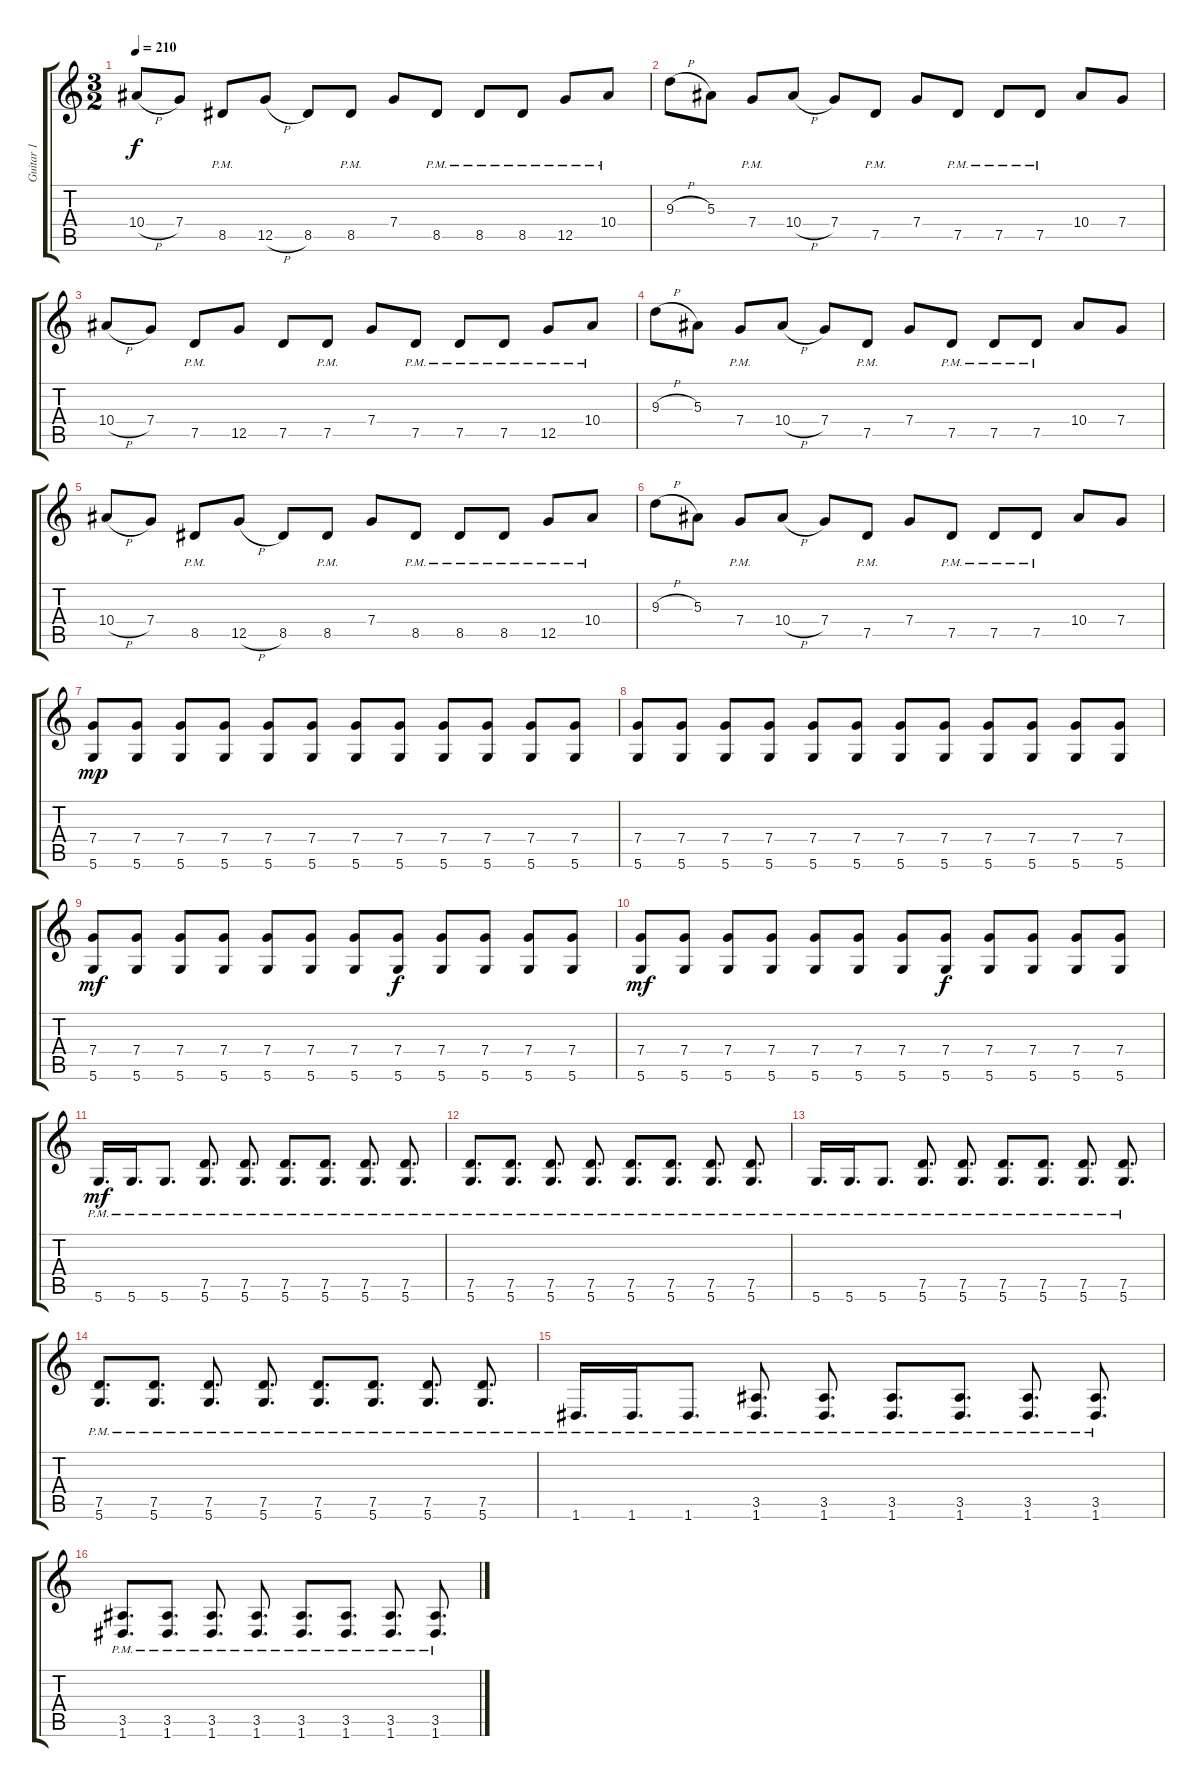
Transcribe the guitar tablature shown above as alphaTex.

\track ("Guitar 1 " "Guitar 1 ") {instrument distortionguitar}
\staff {score tabs}
\tuning (D4 A3 F3 C3 G2 D2) {hide}
\ts (3 2)
\tempo 210
\clef g2
\ks c
10.4{h}.8{dy f} 7.4.8 8.5{pm}.8 12.5{h}.8 8.5.8 8.5{pm}.8 7.4.8 8.5{pm}.8 8.5{pm}.8 8.5{pm}.8 12.5{pm}.8 10.4{pm}.8 |
9.3{h}.8 5.3.8 7.4{pm}.8 10.4{h}.8 7.4.8 7.5{pm}.8 7.4.8 7.5{pm}.8 7.5{pm}.8 7.5{pm}.8 10.4.8 7.4.8 |
10.4{h}.8 7.4.8 7.5{pm}.8 12.5.8 7.5.8 7.5{pm}.8 7.4.8 7.5{pm}.8 7.5{pm}.8 7.5{pm}.8 12.5{pm}.8 10.4{pm}.8 |
9.3{h}.8 5.3.8 7.4{pm}.8 10.4{h}.8 7.4.8 7.5{pm}.8 7.4.8 7.5{pm}.8 7.5{pm}.8 7.5{pm}.8 10.4.8 7.4.8 |
10.4{h}.8 7.4.8 8.5{pm}.8 12.5{h}.8 8.5.8 8.5{pm}.8 7.4.8 8.5{pm}.8 8.5{pm}.8 8.5{pm}.8 12.5{pm}.8 10.4{pm}.8 |
9.3{h}.8 5.3.8 7.4{pm}.8 10.4{h}.8 7.4.8 7.5{pm}.8 7.4.8 7.5{pm}.8 7.5{pm}.8 7.5{pm}.8 10.4.8 7.4.8 |
(7.4 5.6).8{dy mp} (7.4 5.6).8 (7.4 5.6).8 (7.4 5.6).8 (7.4 5.6).8 (7.4 5.6).8 (7.4 5.6).8 (7.4 5.6).8 (7.4 5.6).8 (7.4 5.6).8 (7.4 5.6).8 (7.4 5.6).8 |
(7.4 5.6).8 (7.4 5.6).8 (7.4 5.6).8 (7.4 5.6).8 (7.4 5.6).8 (7.4 5.6).8 (7.4 5.6).8 (7.4 5.6).8 (7.4 5.6).8 (7.4 5.6).8 (7.4 5.6).8 (7.4 5.6).8 |
(7.4 5.6).8{dy mf} (7.4 5.6).8 (7.4 5.6).8 (7.4 5.6).8 (7.4 5.6).8 (7.4 5.6).8 (7.4 5.6).8 (7.4 5.6).8{dy f} (7.4 5.6).8 (7.4 5.6).8 (7.4 5.6).8 (7.4 5.6).8 |
(7.4 5.6).8{dy mf} (7.4 5.6).8 (7.4 5.6).8 (7.4 5.6).8 (7.4 5.6).8 (7.4 5.6).8 (7.4 5.6).8 (7.4 5.6).8{dy f} (7.4 5.6).8 (7.4 5.6).8 (7.4 5.6).8 (7.4 5.6).8 |
5.6{pm}.16{d dy mf} 5.6{pm}.16{d} 5.6{pm}.8{d} (7.5{pm} 5.6{pm}).8{d} (7.5{pm} 5.6).8{d} (7.5{pm} 5.6{pm}).8{d} (7.5{pm} 5.6{pm}).8{d} (7.5{pm} 5.6{pm}).8{d} (7.5{pm} 5.6{pm}).8{d} |
(7.5 5.6{pm}).8{d} (7.5{pm} 5.6{pm}).8{d} (7.5{pm} 5.6{pm}).8{d} (7.5{pm} 5.6{pm}).8{d} (7.5{pm} 5.6{pm}).8{d} (7.5{pm} 5.6{pm}).8{d} (7.5{pm} 5.6{pm}).8{d} (7.5{pm} 5.6{pm}).8{d} |
5.6{pm}.16{d} 5.6{pm}.16{d} 5.6{pm}.8{d} (7.5{pm} 5.6{pm}).8{d} (7.5{pm} 5.6).8{d} (7.5{pm} 5.6{pm}).8{d} (7.5{pm} 5.6{pm}).8{d} (7.5{pm} 5.6{pm}).8{d} (7.5{pm} 5.6{pm}).8{d} |
(7.5 5.6{pm}).8{d} (7.5{pm} 5.6{pm}).8{d} (7.5{pm} 5.6{pm}).8{d} (7.5{pm} 5.6{pm}).8{d} (7.5{pm} 5.6{pm}).8{d} (7.5{pm} 5.6{pm}).8{d} (7.5{pm} 5.6{pm}).8{d} (7.5{pm} 5.6{pm}).8{d} |
1.6{pm}.16{d} 1.6{pm}.16{d} 1.6{pm}.8{d} (3.5{pm} 1.6{pm}).8{d} (3.5{pm} 1.6{pm}).8{d} (3.5{pm} 1.6{pm}).8{d} (3.5{pm} 1.6{pm}).8{d} (3.5{pm} 1.6).8{d} (3.5{pm} 1.6{pm}).8{d} |
(3.5{pm} 1.6{pm}).8{d} (3.5{pm} 1.6{pm}).8{d} (3.5{pm} 1.6{pm}).8{d} (3.5{pm} 1.6{pm}).8{d} (3.5{pm} 1.6{pm}).8{d} (3.5{pm} 1.6{pm}).8{d} (3.5{pm} 1.6{pm}).8{d} (3.5{pm} 1.6{pm}).8{d}
